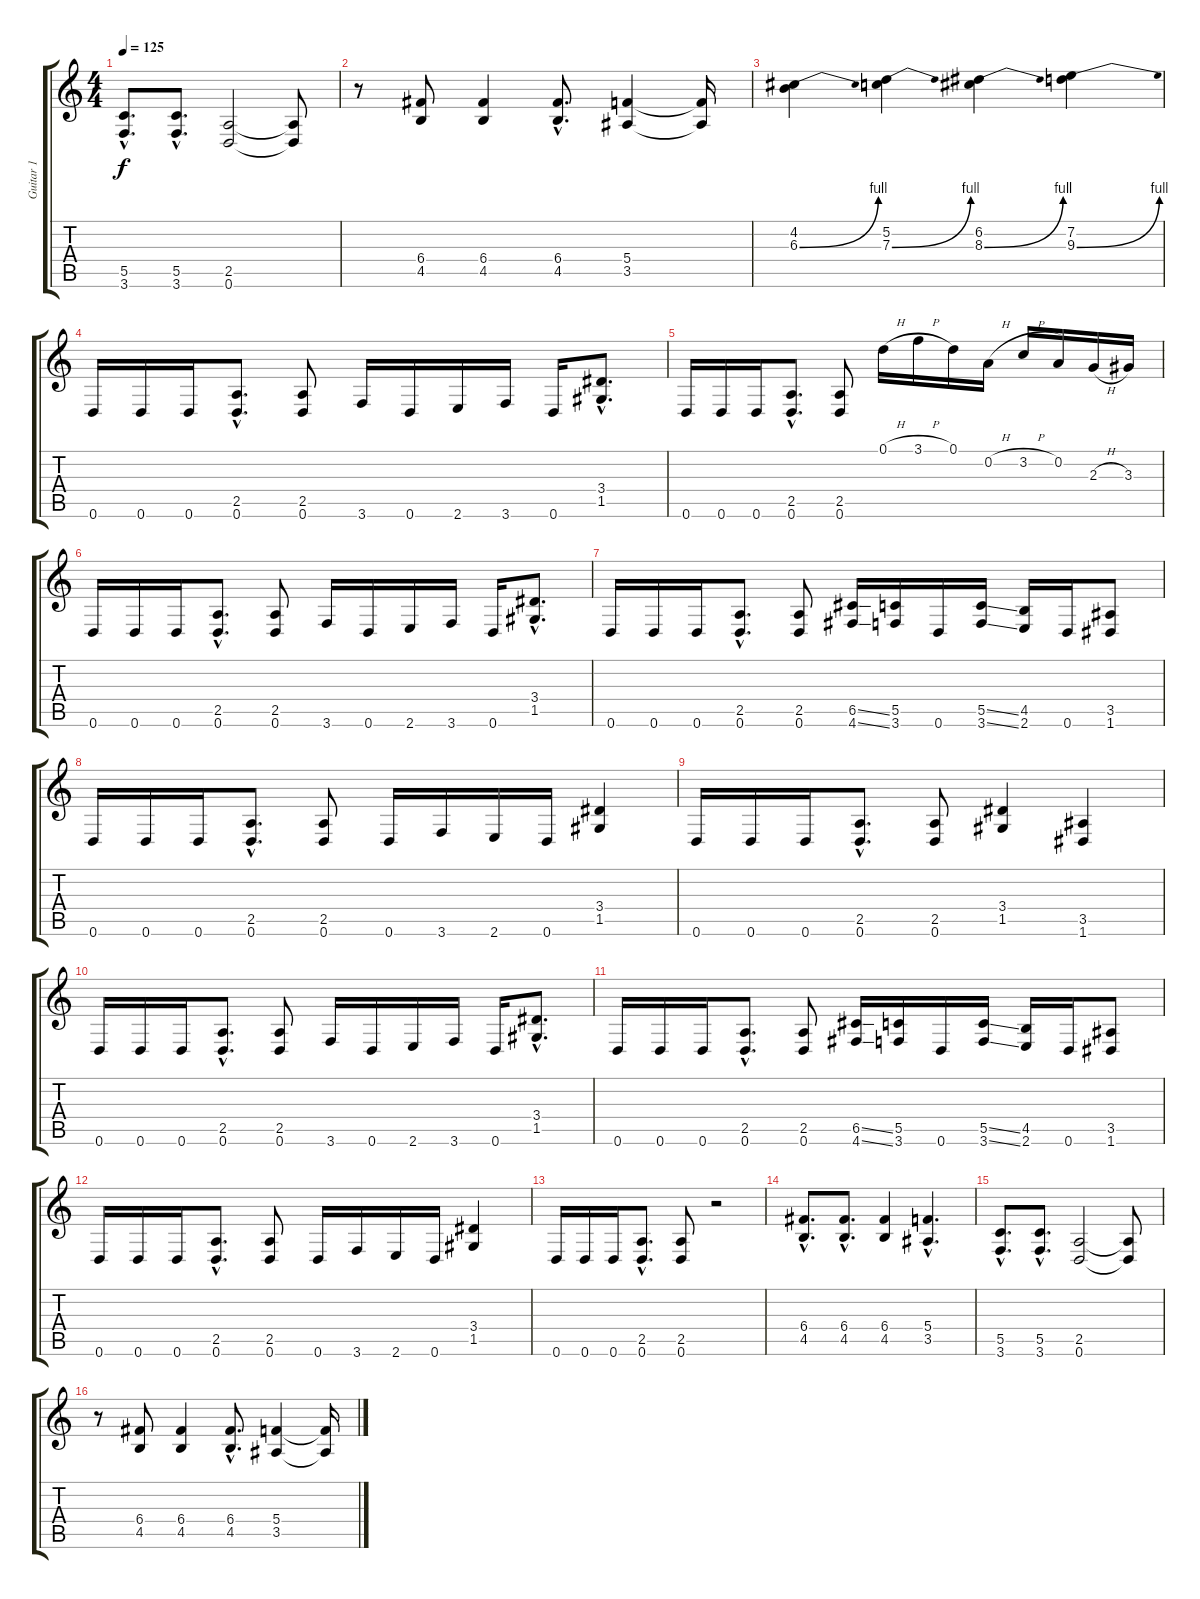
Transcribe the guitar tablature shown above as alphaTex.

\track ("Guitar 1" "Guitar 1") {instrument distortionguitar}
\staff {score tabs}
\tuning (D4 A3 F3 C3 G2 D2) {hide}
\ts (4 4)
\tempo 125
\clef g2
\ks c
(5.5{hac} 3.6{hac}).8{d dy f} (5.5{hac} 3.6{hac}).8{d} (2.5 0.6).2 (2.5{t} 0.6{t}).8 |
r.8 (6.4 4.5).8 (6.4 4.5).4 (6.4{hac} 4.5{hac}).8{d} (5.4 3.5).4 (5.4{t} 3.5{t}).16 |
(4.2 6.3{be (bend 0 0 60 4)}).4 (5.2 7.3{be (bend 0 0 60 4)}).4 (6.2 8.3{be (bend 0 0 60 4)}).4 (7.2 9.3{be (bend 0 0 60 4)}).4 |
0.6.16 0.6.16 0.6.16 (2.5{hac} 0.6{hac}).8{d} (2.5 0.6).8 3.6.16 0.6.16 2.6.16 3.6.16 0.6.16 (3.4{hac} 1.5{hac}).8{d} |
0.6.16 0.6.16 0.6.16 (2.5{hac} 0.6{hac}).8{d} (2.5 0.6).8 0.1{h}.16 3.1{h}.16 0.1.16 0.2{h}.16 3.2{h}.16 0.2.16 2.3{h}.16 3.3.16 |
0.6.16 0.6.16 0.6.16 (2.5{hac} 0.6{hac}).8{d} (2.5 0.6).8 3.6.16 0.6.16 2.6.16 3.6.16 0.6.16 (3.4{hac} 1.5{hac}).8{d} |
0.6.16 0.6.16 0.6.16 (2.5{hac} 0.6{hac}).8{d} (2.5 0.6).8 (6.5{ss} 4.6{ss}).16 (5.5 3.6).16 0.6.16 (5.5{ss} 3.6{ss}).16 (4.5 2.6).16 0.6.16 (3.5 1.6).8 |
0.6.16 0.6.16 0.6.16 (2.5{hac} 0.6{hac}).8{d} (2.5 0.6).8 0.6.16 3.6.16 2.6.16 0.6.16 (3.4 1.5).4 |
0.6.16 0.6.16 0.6.16 (2.5{hac} 0.6{hac}).8{d} (2.5 0.6).8 (3.4 1.5).4 (3.5 1.6).4 |
0.6.16 0.6.16 0.6.16 (2.5{hac} 0.6{hac}).8{d} (2.5 0.6).8 3.6.16 0.6.16 2.6.16 3.6.16 0.6.16 (3.4{hac} 1.5{hac}).8{d} |
0.6.16 0.6.16 0.6.16 (2.5{hac} 0.6{hac}).8{d} (2.5 0.6).8 (6.5{ss} 4.6{ss}).16 (5.5 3.6).16 0.6.16 (5.5{ss} 3.6{ss}).16 (4.5 2.6).16 0.6.16 (3.5 1.6).8 |
0.6.16 0.6.16 0.6.16 (2.5{hac} 0.6{hac}).8{d} (2.5 0.6).8 0.6.16 3.6.16 2.6.16 0.6.16 (3.4 1.5).4 |
0.6.16 0.6.16 0.6.16 (2.5{hac} 0.6{hac}).8{d} (2.5 0.6).8 r.2 |
(6.4{hac} 4.5{hac}).8{d} (6.4{hac} 4.5{hac}).8{d} (6.4 4.5).4 (5.4{hac} 3.5{hac}).4{d} |
(5.5{hac} 3.6{hac}).8{d} (5.5{hac} 3.6{hac}).8{d} (2.5 0.6).2 (2.5{t} 0.6{t}).8 |
r.8 (6.4 4.5).8 (6.4 4.5).4 (6.4{hac} 4.5{hac}).8{d} (5.4 3.5).4 (5.4{t} 3.5{t}).16
